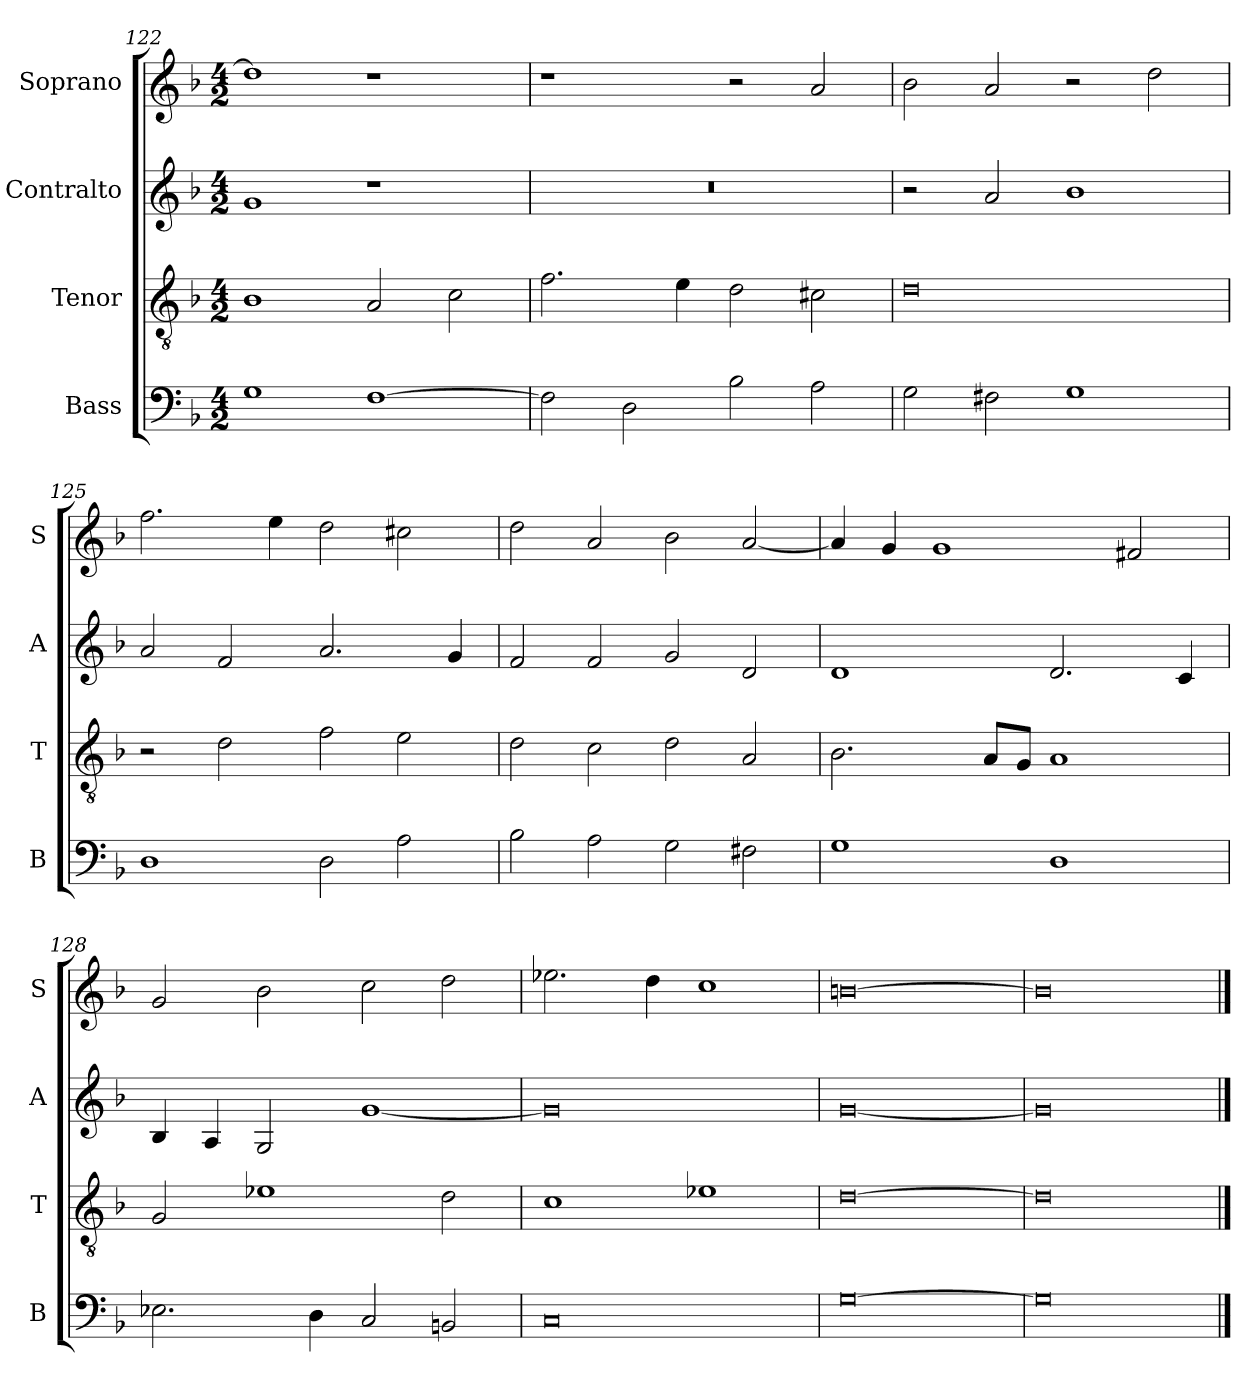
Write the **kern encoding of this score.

**kern	**kern	**kern	**kern
*part4	*part3	*part2	*part1
*staff4	*staff3	*staff2	*staff1
*I"Bass	*I"Tenor	*I"Contralto	*I"Soprano
*I'B	*I'T	*I'A	*I'S
*clefF4	*clefGv2	*clefG2	*clefG2
*k[b-]	*k[b-]	*k[b-]	*k[b-]
*G:dor	*G:dor	*G:dor	*G:dor
*M4/2	*M4/2	*M4/2	*M4/2
=122	=122	=122	=122
1G	1B-	1g	1dd]
[1F	2A	1r	1r
.	2c	.	.
=123	=123	=123	=123
2F]	2.f	0r	1r
2D	.	.	.
.	4e	.	.
2B-	2d	.	2r
2A	2c#X	.	2a
=124	=124	=124	=124
2G	0d	2r	2b-
2F#X	.	2a	2a
1G	.	1b-	2r
.	.	.	2dd
=125	=125	=125	=125
1D	2r	2a	2.ff
.	2d	2f	.
.	.	.	4ee
2D	2f	2.a	2dd
2A	2e	.	2cc#X
.	.	4g	.
=126	=126	=126	=126
2B-	2d	2f	2dd
2A	2c	2f	2a
2G	2d	2g	2b-
2F#X	2A	2d	[2a
=127	=127	=127	=127
1G	2.B-	1d	4a]
.	.	.	4g
.	.	.	1g
.	8A/L	.	.
.	8G/J	.	.
1D	1A	2.d	.
.	.	.	2f#X
.	.	4c	.
=128	=128	=128	=128
2.E-X	2G	4B-	2g
.	.	4A	.
.	1e-X	2G	2b-
4D	.	.	.
2C	.	[1g	2cc
2BBn	2d	.	2dd
=129	=129	=129	=129
0C	1c	0g]	2.ee-X
.	.	.	4dd
.	1e-X	.	1cc
=130	=130	=130	=130
[0G	[0d	[0g	[0bn
=131	=131	=131	=131
0G]	0d]	0g]	0b]
==	==	==	==
*-	*-	*-	*-
